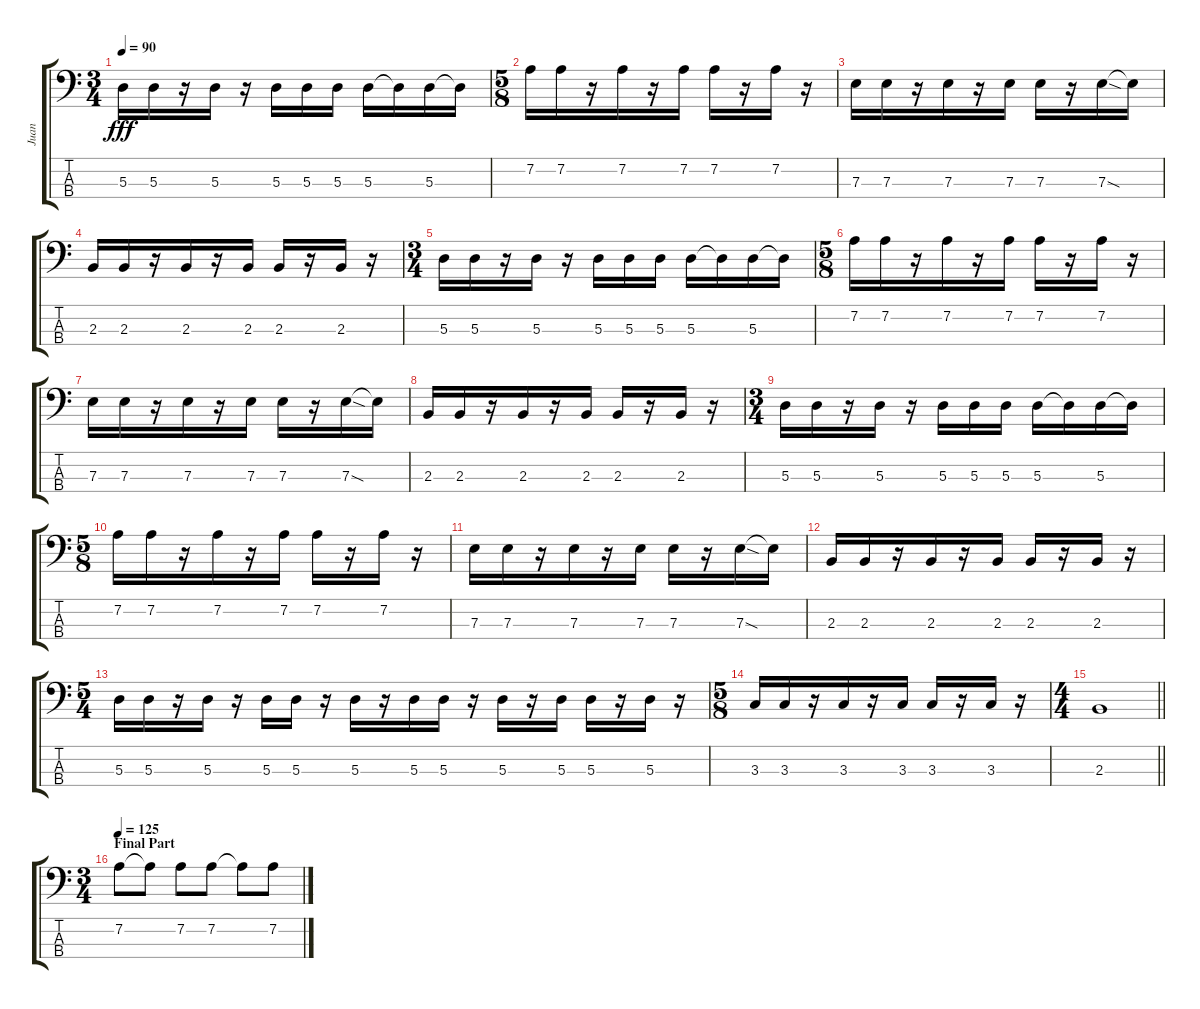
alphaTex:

\track ("Juan" "Juan") {instrument electricbassfinger}
\staff {score tabs}
\tuning (G2 D2 A1 E1) {hide}
\ts (3 4)
\tempo 90
\clef f4
\ks c
5.3.16{dy fff} 5.3.16 r.16 5.3.16 r.16 5.3.16 5.3.16 5.3.16 5.3.16 5.3{t}.16 5.3.16 5.3{t}.16 |
\ts (5 8)
7.2.16 7.2.16 r.16 7.2.16 r.16 7.2.16 7.2.16 r.16 7.2.16 r.16 |
7.3.16 7.3.16 r.16 7.3.16 r.16 7.3.16 7.3.16 r.16 7.3{sod}.16 7.3{t}.16 |
2.3.16 2.3.16 r.16 2.3.16 r.16 2.3.16 2.3.16 r.16 2.3.16 r.16 |
\ts (3 4)
5.3.16 5.3.16 r.16 5.3.16 r.16 5.3.16 5.3.16 5.3.16 5.3.16 5.3{t}.16 5.3.16 5.3{t}.16 |
\ts (5 8)
7.2.16 7.2.16 r.16 7.2.16 r.16 7.2.16 7.2.16 r.16 7.2.16 r.16 |
7.3.16 7.3.16 r.16 7.3.16 r.16 7.3.16 7.3.16 r.16 7.3{sod}.16 7.3{t}.16 |
2.3.16 2.3.16 r.16 2.3.16 r.16 2.3.16 2.3.16 r.16 2.3.16 r.16 |
\ts (3 4)
5.3.16 5.3.16 r.16 5.3.16 r.16 5.3.16 5.3.16 5.3.16 5.3.16 5.3{t}.16 5.3.16 5.3{t}.16 |
\ts (5 8)
7.2.16 7.2.16 r.16 7.2.16 r.16 7.2.16 7.2.16 r.16 7.2.16 r.16 |
7.3.16 7.3.16 r.16 7.3.16 r.16 7.3.16 7.3.16 r.16 7.3{sod}.16 7.3{t}.16 |
2.3.16 2.3.16 r.16 2.3.16 r.16 2.3.16 2.3.16 r.16 2.3.16 r.16 |
\ts (5 4)
5.3.16 5.3.16 r.16 5.3.16 r.16 5.3.16 5.3.16 r.16 5.3.16 r.16 5.3.16 5.3.16 r.16 5.3.16 r.16 5.3.16 5.3.16 r.16 5.3.16 r.16 |
\ts (5 8)
3.3.16 3.3.16 r.16 3.3.16 r.16 3.3.16 3.3.16 r.16 3.3.16 r.16 |
\ts (4 4)
\barLineRight lightlight
2.3.1 |
\ts (3 4)
\section ("" "Final Part")
\tempo 125
7.2.8 7.2{t}.8 7.2.8 7.2.8 7.2{t}.8 7.2.8
